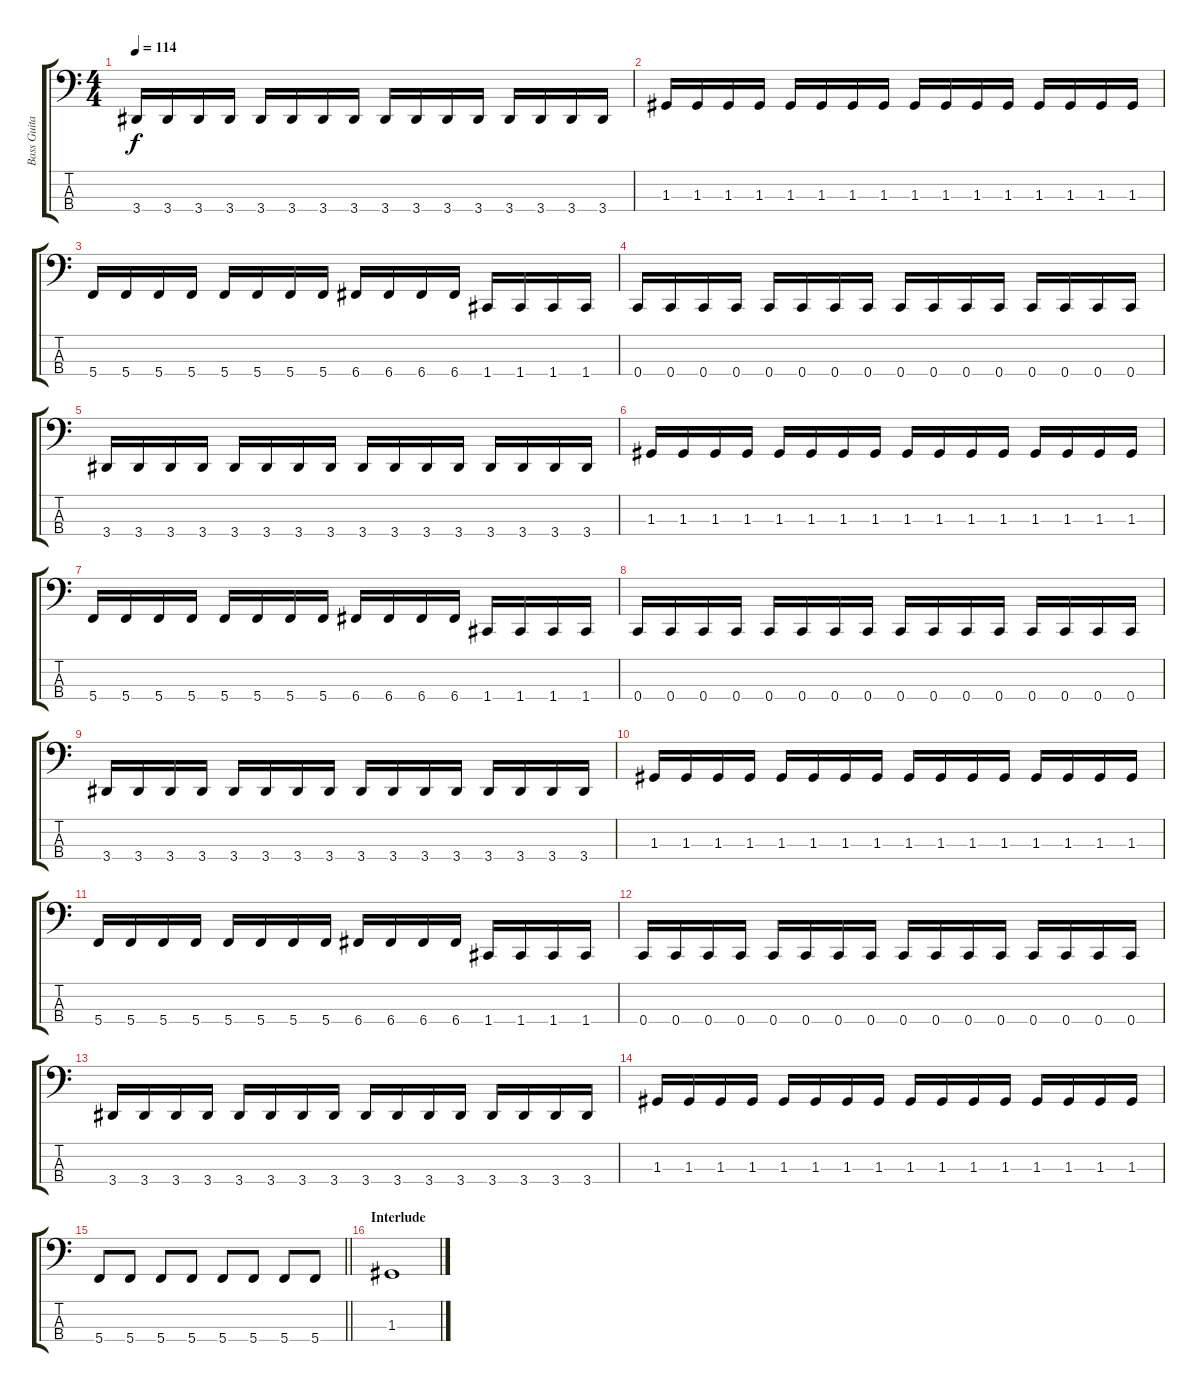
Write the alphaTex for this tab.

\track ("Bass Guitar (Marc McKnight)" "Bass Guita") {instrument electricbasspick}
\staff {score tabs}
\tuning (F2 C2 G1 C1) {hide}
\ts (4 4)
\tempo 114
\clef f4
\ks c
3.4.16{dy f} 3.4.16 3.4.16 3.4.16 3.4.16 3.4.16 3.4.16 3.4.16 3.4.16 3.4.16 3.4.16 3.4.16 3.4.16 3.4.16 3.4.16 3.4.16 |
1.3.16 1.3.16 1.3.16 1.3.16 1.3.16 1.3.16 1.3.16 1.3.16 1.3.16 1.3.16 1.3.16 1.3.16 1.3.16 1.3.16 1.3.16 1.3.16 |
5.4.16 5.4.16 5.4.16 5.4.16 5.4.16 5.4.16 5.4.16 5.4.16 6.4.16 6.4.16 6.4.16 6.4.16 1.4.16 1.4.16 1.4.16 1.4.16 |
0.4.16 0.4.16 0.4.16 0.4.16 0.4.16 0.4.16 0.4.16 0.4.16 0.4.16 0.4.16 0.4.16 0.4.16 0.4.16 0.4.16 0.4.16 0.4.16 |
3.4.16 3.4.16 3.4.16 3.4.16 3.4.16 3.4.16 3.4.16 3.4.16 3.4.16 3.4.16 3.4.16 3.4.16 3.4.16 3.4.16 3.4.16 3.4.16 |
1.3.16 1.3.16 1.3.16 1.3.16 1.3.16 1.3.16 1.3.16 1.3.16 1.3.16 1.3.16 1.3.16 1.3.16 1.3.16 1.3.16 1.3.16 1.3.16 |
5.4.16 5.4.16 5.4.16 5.4.16 5.4.16 5.4.16 5.4.16 5.4.16 6.4.16 6.4.16 6.4.16 6.4.16 1.4.16 1.4.16 1.4.16 1.4.16 |
0.4.16 0.4.16 0.4.16 0.4.16 0.4.16 0.4.16 0.4.16 0.4.16 0.4.16 0.4.16 0.4.16 0.4.16 0.4.16 0.4.16 0.4.16 0.4.16 |
3.4.16 3.4.16 3.4.16 3.4.16 3.4.16 3.4.16 3.4.16 3.4.16 3.4.16 3.4.16 3.4.16 3.4.16 3.4.16 3.4.16 3.4.16 3.4.16 |
1.3.16 1.3.16 1.3.16 1.3.16 1.3.16 1.3.16 1.3.16 1.3.16 1.3.16 1.3.16 1.3.16 1.3.16 1.3.16 1.3.16 1.3.16 1.3.16 |
5.4.16 5.4.16 5.4.16 5.4.16 5.4.16 5.4.16 5.4.16 5.4.16 6.4.16 6.4.16 6.4.16 6.4.16 1.4.16 1.4.16 1.4.16 1.4.16 |
0.4.16 0.4.16 0.4.16 0.4.16 0.4.16 0.4.16 0.4.16 0.4.16 0.4.16 0.4.16 0.4.16 0.4.16 0.4.16 0.4.16 0.4.16 0.4.16 |
3.4.16 3.4.16 3.4.16 3.4.16 3.4.16 3.4.16 3.4.16 3.4.16 3.4.16 3.4.16 3.4.16 3.4.16 3.4.16 3.4.16 3.4.16 3.4.16 |
1.3.16 1.3.16 1.3.16 1.3.16 1.3.16 1.3.16 1.3.16 1.3.16 1.3.16 1.3.16 1.3.16 1.3.16 1.3.16 1.3.16 1.3.16 1.3.16 |
\barLineRight lightlight
5.4.8 5.4.8 5.4.8 5.4.8 5.4.8 5.4.8 5.4.8 5.4.8 |
\section ("" "Interlude")
1.3.1
